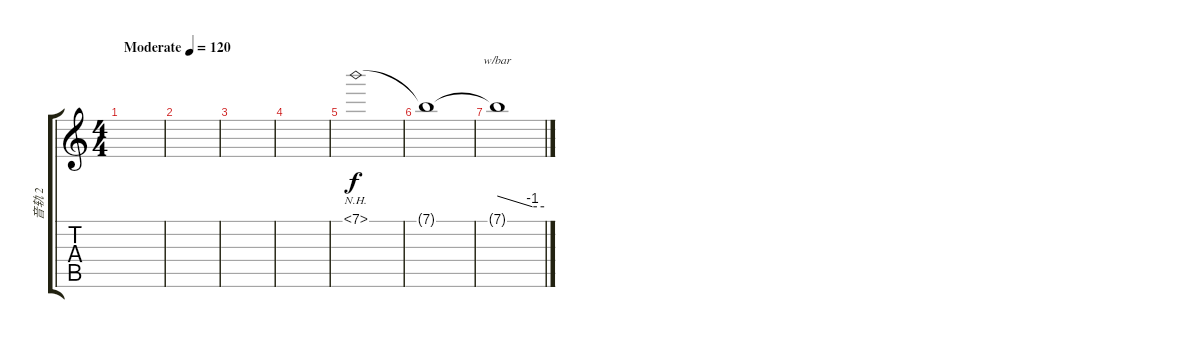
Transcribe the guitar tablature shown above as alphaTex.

\track ("音轨 2" "音轨 2") {instrument distortionguitar}
\staff {score tabs}
\tuning (E4 B3 G3 D3 A2 E2) {hide}
\ts (4 4)
\tempo (120 "Moderate")
\clef g2
\ks c
|
|
|
|
7.1{nh}.1 |
7.1{t}.1 |
7.1{t}.1{tbe (custom default 0 0 45 -4 60 -4)}
